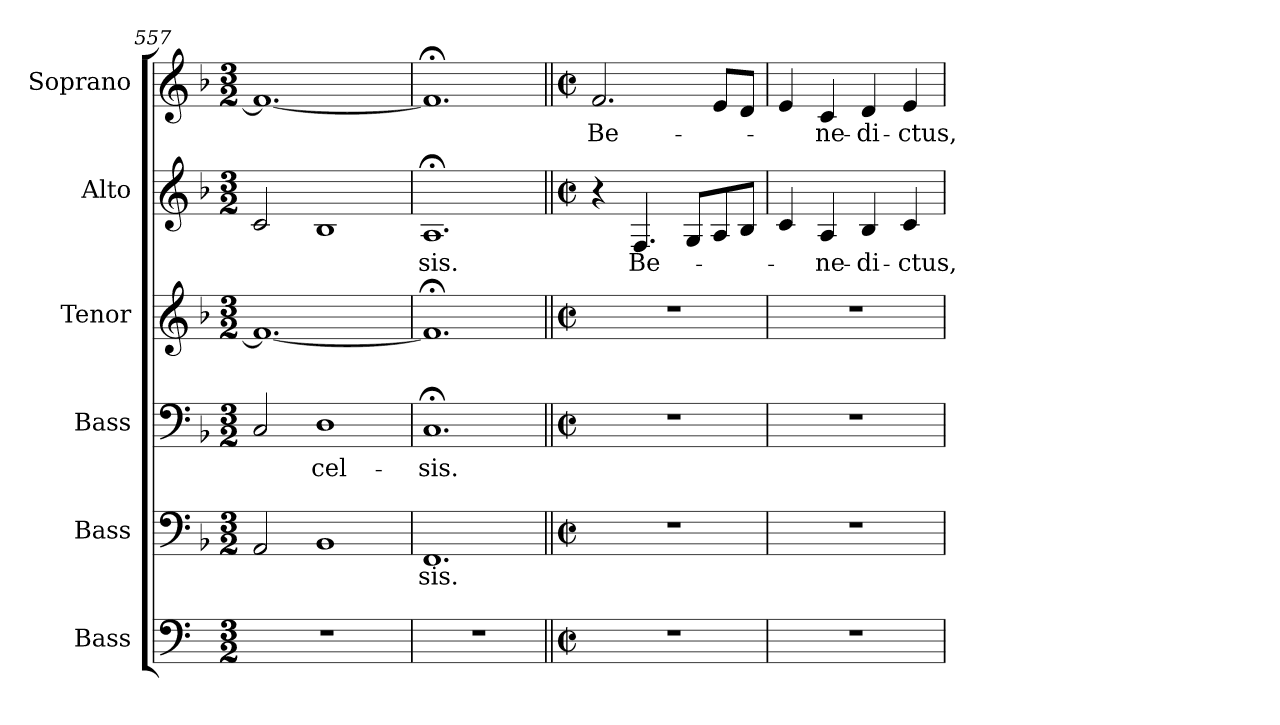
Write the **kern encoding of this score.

**kern	**kern	**text	**kern	**text	**kern	**kern	**text	**kern	**text
*part6	*part5	*part5	*part4	*part4	*part3	*part2	*part2	*part1	*part1
*staff6	*staff5	*staff5	*staff4	*staff4	*staff3	*staff2	*staff2	*staff1	*staff1
*I"Bass	*I"Bass	*	*I"Bass	*	*I"Tenor	*I"Alto	*	*I"Soprano	*
*I'B.	*I'B.	*	*I'B.	*	*I'T.	*I'A.	*	*I'S.	*
*clefF4	*clefF4	*	*clefF4	*	*clefG2	*clefG2	*	*clefG2	*
*	*	*	*	*	*ITrd7c12	*ITrd7c12	*	*	*
*k[]	*k[b-]	*	*k[b-]	*	*k[b-]	*k[b-]	*	*k[b-]	*
*C:	*F:	*	*F:	*	*F:	*F:	*	*F:	*
*M3/2	*M3/2	*	*M3/2	*	*M3/2	*M3/2	*	*M3/2	*
=557	=557	=557	=557	=557	=557	=557	=557	=557	=557
!LO:N:vis=1	!	!	!	!	!	!	!	!	!
1.r	2AAi/	.	2Ci/	.	1.Fi_	2Ci/	.	1.fi_	.
!	!	!	!	!LO:LY:b:color=#000000	!	!	!	!	!
.	1BB-i	.	1Di	-cel-	.	1BB-i	.	.	.
=558	=558	=558	=558	=558	=558	=558	=558	=558	=558
!LO:N:vis=1	!	!	!	!	!	!	!	!	!
!	!	!LO:LY:b:color=#000000	!	!	!	!	!	!	!
!	!	!	!	!LO:LY:b:color=#000000	!	!	!	!	!
!	!	!	!	!	!	!	!LO:LY:b:color=#000000	!	!
1.r	1.FFi	-sis.	1.C;i	-sis.	1.F;i]	1.AA;i	-sis.	1.f;i]	.
!!LO:PB:g=z
=559||	=559||	=559||	=559||	=559||	=559||	=559||	=559||	=559||	=559||
*M2/2	*M2/2	*	*M2/2	*	*M2/2	*M2/2	*	*M2/2	*
*met(c|)	*met(c|)	*	*met(c|)	*	*met(c|)	*met(c|)	*	*met(c|)	*
!	!	!	!	!	!	!	!	!	!LO:LY:b:color=#000000
1r	1r	.	1r	.	1r	4r	.	2.fi/	Be-
!	!	!	!	!	!	!	!LO:LY:b:color=#000000	!	!
.	.	.	.	.	.	4.FFi/	Be-	.	.
.	.	.	.	.	.	8GGi/L	.	.	.
.	.	.	.	.	.	8AAi/	.	8ei/L	.
.	.	.	.	.	.	8BB-i/J	.	8di/J	.
=560	=560	=560	=560	=560	=560	=560	=560	=560	=560
1r	1r	.	1r	.	1r	4Ci/	.	4ei/	.
!	!	!	!	!	!	!	!LO:LY:b:color=#000000	!	!
!	!	!	!	!	!	!	!	!	!LO:LY:b:color=#000000
.	.	.	.	.	.	4AAi/	-ne-	4ci/	-ne-
!	!	!	!	!	!	!	!LO:LY:b:color=#000000	!	!
!	!	!	!	!	!	!	!	!	!LO:LY:b:color=#000000
.	.	.	.	.	.	4BB-i/	-di-	4di/	-di-
!	!	!	!	!	!	!	!LO:LY:b:color=#000000	!	!
!	!	!	!	!	!	!	!	!	!LO:LY:b:color=#000000
.	.	.	.	.	.	4Ci/	-ctus,	4ei/	-ctus,
=	=	=	=	=	=	=	=	=	=
*-	*-	*-	*-	*-	*-	*-	*-	*-	*-
